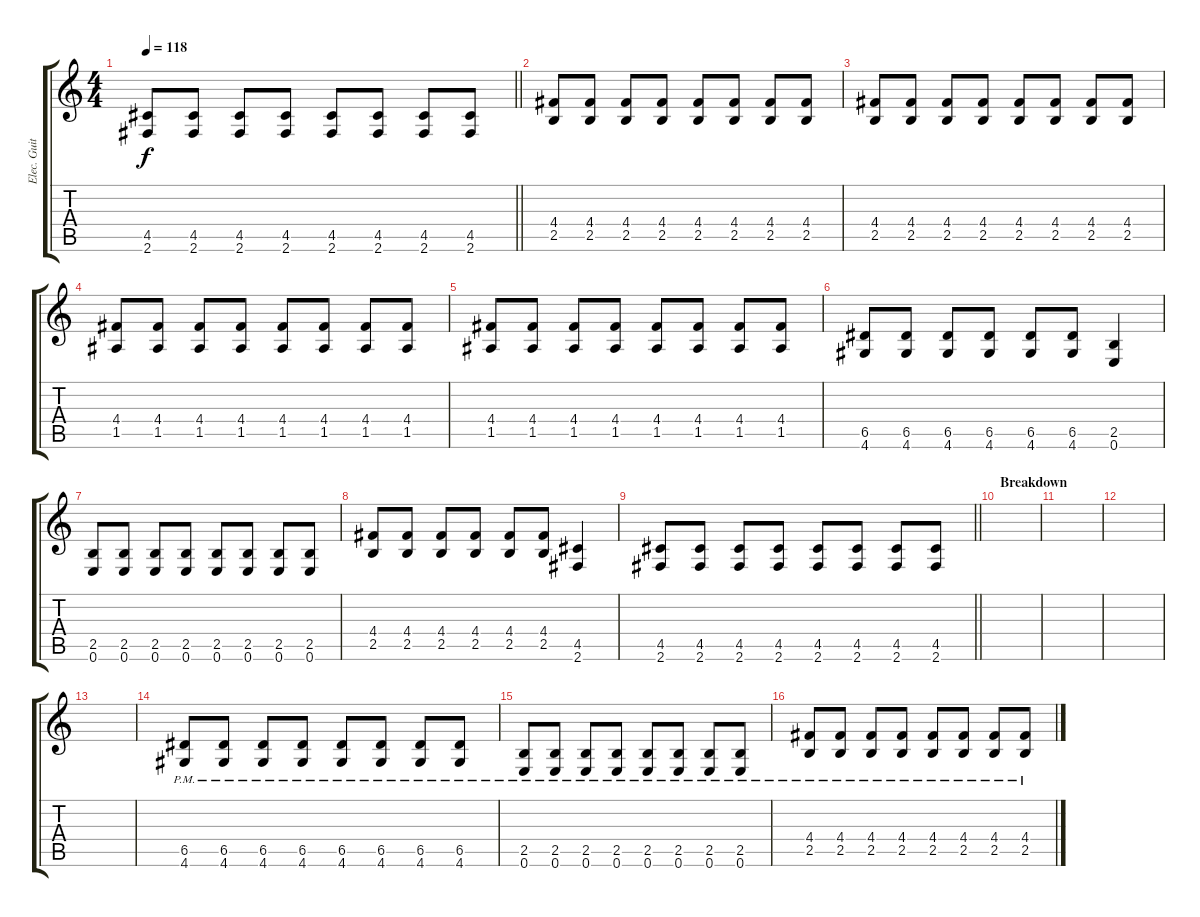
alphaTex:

\track ("Elec. Guitar" "Elec. Guit") {instrument distortionguitar}
\staff {score tabs}
\tuning (E4 B3 G3 D3 A2 E2) {hide}
\ts (4 4)
\tempo 118
\clef g2
\barLineRight lightlight
\ks c
(4.5 2.6).8{dy f} (4.5 2.6).8 (4.5 2.6).8 (4.5 2.6).8 (4.5 2.6).8 (4.5 2.6).8 (4.5 2.6).8 (4.5 2.6).8 |
(4.4 2.5).8 (4.4 2.5).8 (4.4 2.5).8 (4.4 2.5).8 (4.4 2.5).8 (4.4 2.5).8 (4.4 2.5).8 (4.4 2.5).8 |
(4.4 2.5).8 (4.4 2.5).8 (4.4 2.5).8 (4.4 2.5).8 (4.4 2.5).8 (4.4 2.5).8 (4.4 2.5).8 (4.4 2.5).8 |
(4.4 1.5).8 (4.4 1.5).8 (4.4 1.5).8 (4.4 1.5).8 (4.4 1.5).8 (4.4 1.5).8 (4.4 1.5).8 (4.4 1.5).8 |
(4.4 1.5).8 (4.4 1.5).8 (4.4 1.5).8 (4.4 1.5).8 (4.4 1.5).8 (4.4 1.5).8 (4.4 1.5).8 (4.4 1.5).8 |
(6.5 4.6).8 (6.5 4.6).8 (6.5 4.6).8 (6.5 4.6).8 (6.5 4.6).8 (6.5 4.6).8 (2.5 0.6).4 |
(2.5 0.6).8 (2.5 0.6).8 (2.5 0.6).8 (2.5 0.6).8 (2.5 0.6).8 (2.5 0.6).8 (2.5 0.6).8 (2.5 0.6).8 |
(4.4 2.5).8 (4.4 2.5).8 (4.4 2.5).8 (4.4 2.5).8 (4.4 2.5).8 (4.4 2.5).8 (4.5 2.6).4 |
\barLineRight lightlight
(4.5 2.6).8 (4.5 2.6).8 (4.5 2.6).8 (4.5 2.6).8 (4.5 2.6).8 (4.5 2.6).8 (4.5 2.6).8 (4.5 2.6).8 |
\section ("" "Breakdown")
|
|
|
|
(6.5{pm} 4.6{pm}).8 (6.5{pm} 4.6{pm}).8 (6.5{pm} 4.6{pm}).8 (6.5{pm} 4.6{pm}).8 (6.5{pm} 4.6{pm}).8 (6.5{pm} 4.6{pm}).8 (6.5{pm} 4.6{pm}).8 (6.5{pm} 4.6{pm}).8 |
(2.5{pm} 0.6{pm}).8 (2.5{pm} 0.6{pm}).8 (2.5{pm} 0.6{pm}).8 (2.5{pm} 0.6{pm}).8 (2.5{pm} 0.6{pm}).8 (2.5{pm} 0.6{pm}).8 (2.5{pm} 0.6{pm}).8 (2.5{pm} 0.6{pm}).8 |
(4.4{pm} 2.5{pm}).8 (4.4{pm} 2.5{pm}).8 (4.4{pm} 2.5{pm}).8 (4.4{pm} 2.5{pm}).8 (4.4{pm} 2.5{pm}).8 (4.4{pm} 2.5{pm}).8 (4.4{pm} 2.5{pm}).8 (4.4{pm} 2.5{pm}).8
